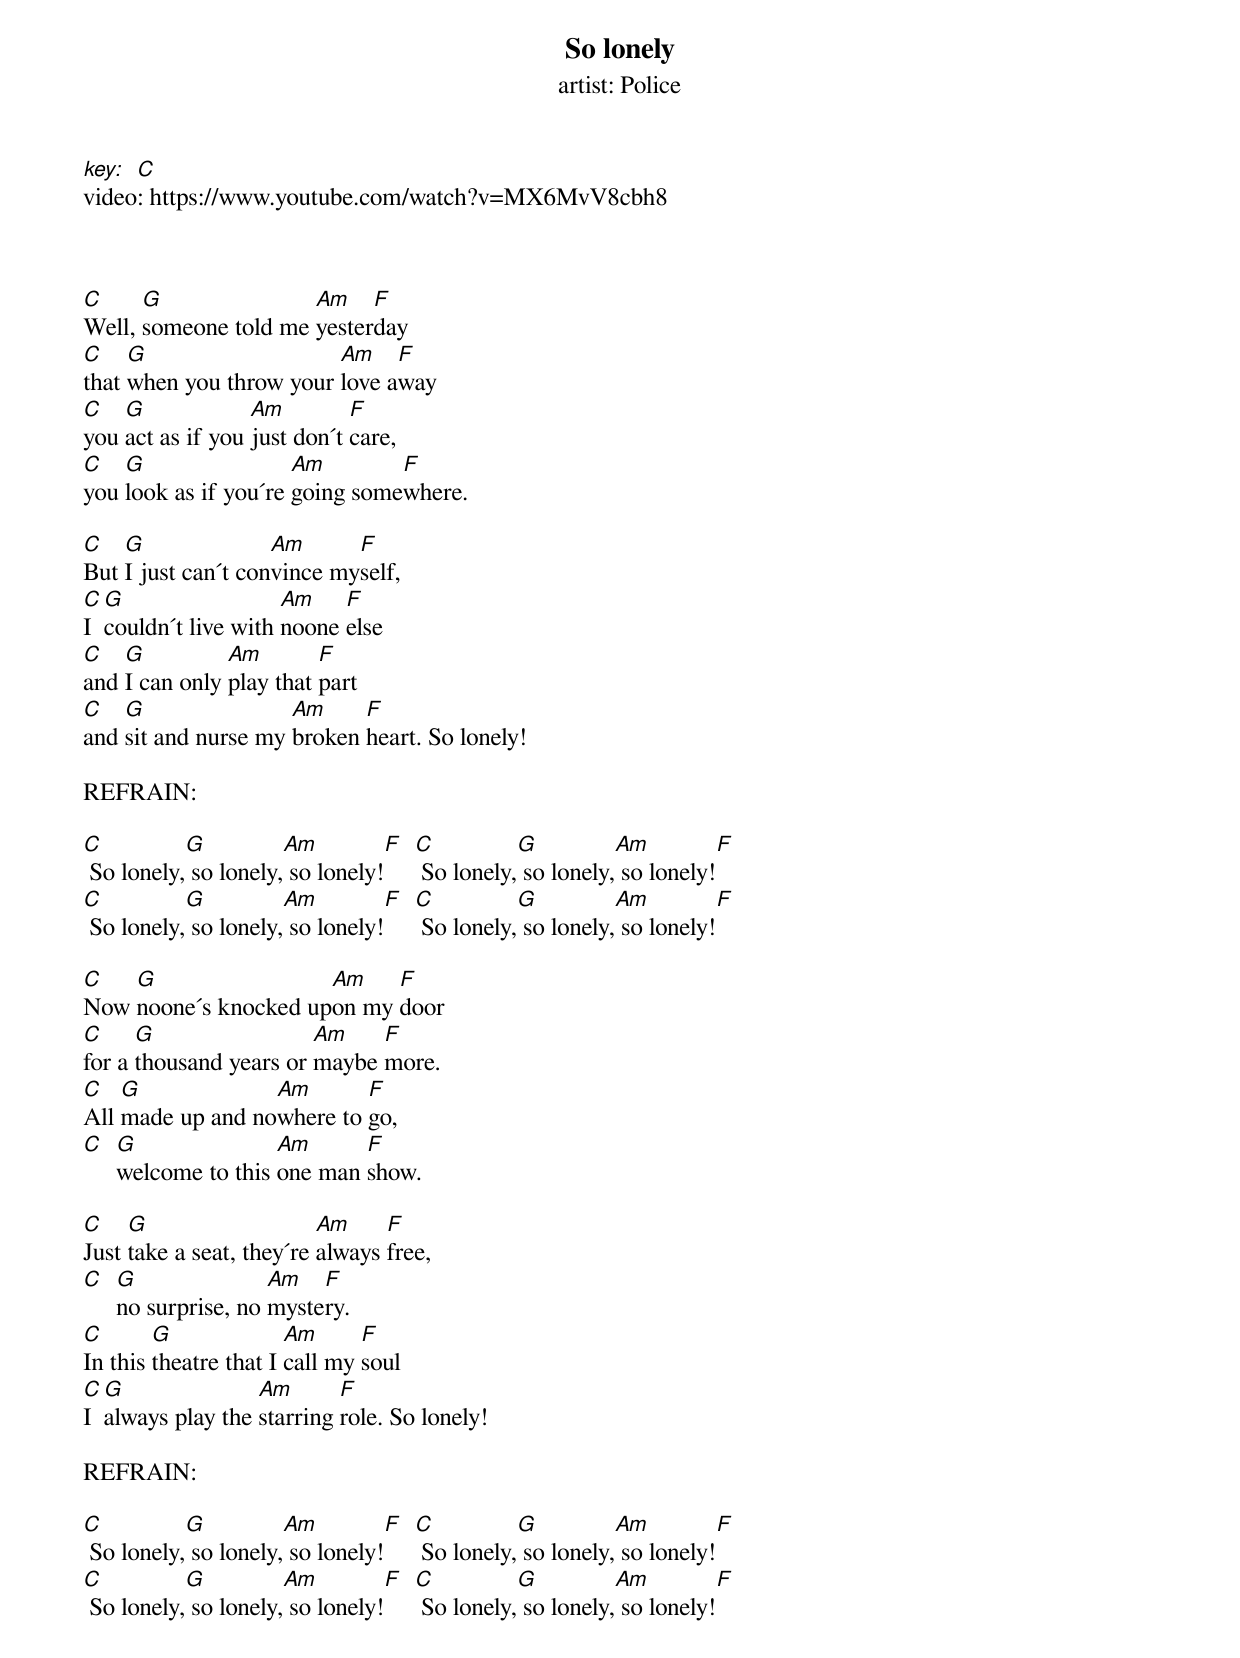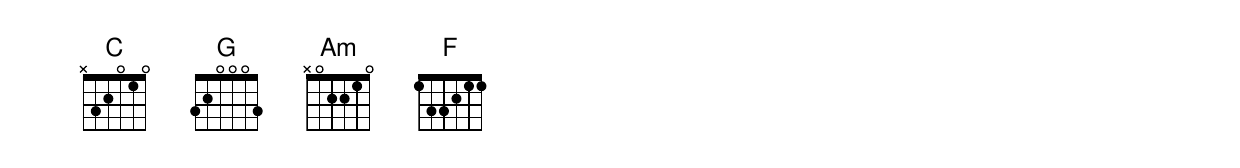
So lonely
artist: Police
key: C
video: https://www.youtube.com/watch?v=MX6MvV8cbh8



C     G               Am    F
Well, someone told me yesterday
C    G                   Am    F
that when you throw your love away
C   G             Am         F
you act as if you just don´t care,
C   G                 Am        F
you look as if you´re going somewhere.

C   G               Am      F
But I just can´t convince myself,
C G                  Am    F
I couldn´t live with noone else
C   G          Am        F
and I can only play that part
C   G                Am     F
and sit and nurse my broken heart. So lonely!

REFRAIN:

C          G          Am         F C          G          Am         F
 So lonely, so lonely, so lonely!   So lonely, so lonely, so lonely!
C          G          Am         F C          G          Am         F
 So lonely, so lonely, so lonely!   So lonely, so lonely, so lonely!

C   G                 Am    F
Now noone´s knocked upon my door
C     G                 Am    F
for a thousand years or maybe more.
C   G             Am       F
All made up and nowhere to go,
C G               Am      F
  welcome to this one man show.

C    G                    Am     F
Just take a seat, they´re always free,
C G               Am   F
  no surprise, no mystery.
C       G              Am      F
In this theatre that I call my soul
C G               Am       F
I always play the starring role. So lonely!

REFRAIN:

C          G          Am         F C          G          Am         F
 So lonely, so lonely, so lonely!   So lonely, so lonely, so lonely!
C          G          Am         F C          G          Am         F
 So lonely, so lonely, so lonely!   So lonely, so lonely, so lonely!
